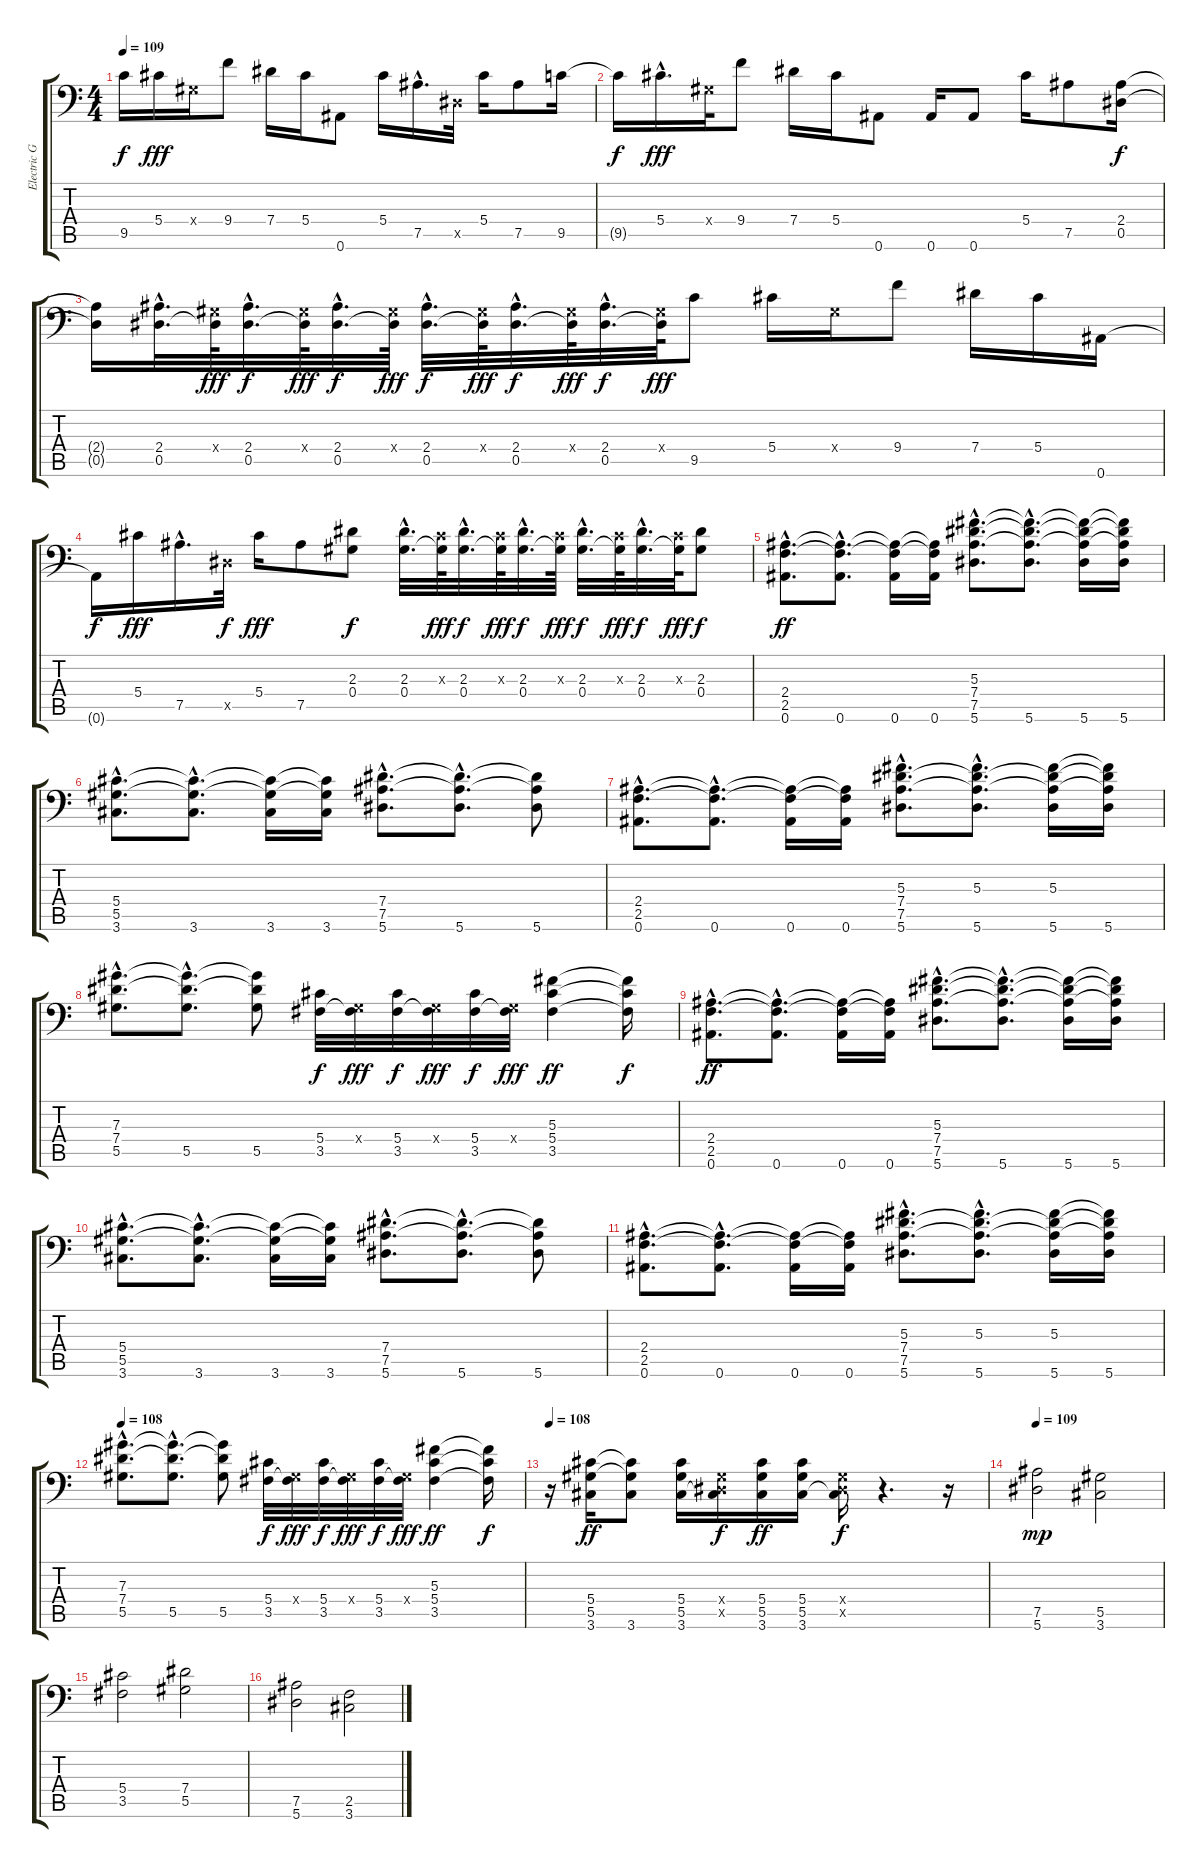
\track ("Electric Guitar 4" "Electric G") {instrument distortionguitar}
\staff {score tabs}
\tuning (Bb3 F3 Db3 Ab2 Eb2 Bb1) {hide}
\ts (4 4)
\tempo 109
\clef f4
\ks c
9.5{t}.16{dy f} 5.4.16{dy fff} 0.4{x}.16 9.4.8 7.4.16 5.4.16 0.6.8 5.4.16 7.5{hac}.16{d} 0.5{x}.32 5.4.16 7.5.8 9.5.16 |
9.5{t}.16{dy f} 5.4{hac}.16{d dy fff} 0.4{x}.32 9.4.8 7.4.16 5.4.16 0.6.8 0.6.16 0.6.8 5.4.16 7.5.8 (2.4 0.5).16{dy f} |
(2.4{t} 0.5{t}).16 (2.4{hac} 0.5{hac}).32{d} (0.4{x} 0.5{t}).64{dy fff} (2.4{hac} 0.5{hac}).32{d dy f} (0.4{x} 0.5{t}).64{dy fff} (2.4{hac} 0.5{hac}).32{d dy f} (0.4{x} 0.5{t}).64{dy fff} (2.4{hac} 0.5{hac}).32{d dy f} (0.4{x} 0.5{t}).64{dy fff} (2.4{hac} 0.5{hac}).32{d dy f} (0.4{x} 0.5{t}).64{dy fff} (2.4{hac} 0.5{hac}).32{d dy f} (0.4{x} 0.5{t}).64{dy fff} 9.5.8 5.4.16 0.4{x}.16 9.4.8 7.4.16 5.4.16 0.6.16 |
0.6{t}.16{dy f} 5.4.16{dy fff} 7.5{hac}.16{d} 0.5{x}.32{dy f} 5.4.16{dy fff} 7.5.8 (2.3 0.4).8{dy f} (2.3{hac} 0.4{hac}).32{d} (0.3{x} 0.4{t}).64{dy fff} (2.3{hac} 0.4{hac}).32{d dy f} (0.3{x} 0.4{t}).64{dy fff} (2.3{hac} 0.4{hac}).32{d dy f} (0.3{x} 0.4{t}).64{dy fff} (2.3{hac} 0.4{hac}).32{d dy f} (0.3{x} 0.4{t}).64{dy fff} (2.3{hac} 0.4{hac}).32{d dy f} (0.3{x} 0.4{t}).64{dy fff} (2.3 0.4).8{dy f} |
(2.4{hac} 2.5{hac} 0.6{hac}).8{d dy ff} (2.4{hac t} 2.5{hac t} 0.6{hac}).8{d} (2.4{t} 2.5{t} 0.6).16 (2.4{t} 2.5{t} 0.6).16 (5.3{hac} 7.4{hac} 7.5{hac} 5.6{hac}).8{d} (5.3{hac t} 7.4{hac t} 7.5{hac t} 5.6{hac}).8{d} (5.3{t} 7.4{t} 7.5{t} 5.6).16 (5.3{t} 7.4{t} 7.5{t} 5.6).16 |
(5.4{hac} 5.5{hac} 3.6{hac}).8{d} (5.4{hac t} 5.5{hac t} 3.6{hac}).8{d} (5.4{t} 5.5{t} 3.6).16 (5.4{t} 5.5{t} 3.6).16 (7.4{hac} 7.5{hac} 5.6{hac}).8{d} (7.4{hac t} 7.5{hac t} 5.6{hac}).8{d} (7.4{t} 7.5{t} 5.6).8 |
(2.4{hac} 2.5{hac} 0.6{hac}).8{d} (2.4{hac t} 2.5{hac t} 0.6{hac}).8{d} (2.4{t} 2.5{t} 0.6).16 (2.4{t} 2.5{t} 0.6).16 (5.3{hac} 7.4{hac} 7.5{hac} 5.6{hac}).8{d} (5.3{hac} 7.4{hac t} 7.5{hac t} 5.6{hac}).8{d} (5.3 7.4{t} 7.5{t} 5.6).16 (5.3{t} 7.4{t} 7.5{t} 5.6).16 |
(7.3{hac} 7.4{hac} 5.5{hac}).8{d} (7.3{hac t} 7.4{hac t} 5.5{hac}).8{d} (7.3{t} 7.4{t} 5.5).8 (5.4 3.5).32{dy f} (0.4{x} 3.5{t}).32{dy fff} (5.4 3.5).32{dy f} (0.4{x} 3.5{t}).32{dy fff} (5.4 3.5).32{dy f} (0.4{x} 3.5{t}).32{dy fff} (5.3 5.4 3.5).4{dy ff} (5.3{t} 5.4{t} 3.5{t}).16{dy f} |
(2.4{hac} 2.5{hac} 0.6{hac}).8{d dy ff} (2.4{hac t} 2.5{hac t} 0.6{hac}).8{d} (2.4{t} 2.5{t} 0.6).16 (2.4{t} 2.5{t} 0.6).16 (5.3{hac} 7.4{hac} 7.5{hac} 5.6{hac}).8{d} (5.3{hac t} 7.4{hac t} 7.5{hac t} 5.6{hac}).8{d} (5.3{t} 7.4{t} 7.5{t} 5.6).16 (5.3{t} 7.4{t} 7.5{t} 5.6).16 |
(5.4{hac} 5.5{hac} 3.6{hac}).8{d} (5.4{hac t} 5.5{hac t} 3.6{hac}).8{d} (5.4{t} 5.5{t} 3.6).16 (5.4{t} 5.5{t} 3.6).16 (7.4{hac} 7.5{hac} 5.6{hac}).8{d} (7.4{hac t} 7.5{hac t} 5.6{hac}).8{d} (7.4{t} 7.5{t} 5.6).8 |
(2.4{hac} 2.5{hac} 0.6{hac}).8{d} (2.4{hac t} 2.5{hac t} 0.6{hac}).8{d} (2.4{t} 2.5{t} 0.6).16 (2.4{t} 2.5{t} 0.6).16 (5.3{hac} 7.4{hac} 7.5{hac} 5.6{hac}).8{d} (5.3{hac} 7.4{hac t} 7.5{hac t} 5.6{hac}).8{d} (5.3 7.4{t} 7.5{t} 5.6).16 (5.3{t} 7.4{t} 7.5{t} 5.6).16 |
\tempo 108
(7.3{hac} 7.4{hac} 5.5{hac}).8{d} (7.3{hac t} 7.4{hac t} 5.5{hac}).8{d} (7.3{t} 7.4{t} 5.5).8 (5.4 3.5).32{dy f} (0.4{x} 3.5{t}).32{dy fff} (5.4 3.5).32{dy f} (0.4{x} 3.5{t}).32{dy fff} (5.4 3.5).32{dy f} (0.4{x} 3.5{t}).32{dy fff} (5.3 5.4 3.5).4{dy ff} (5.3{t} 5.4{t} 3.5{t}).16{dy f} |
\tempo 108
r.16 (5.4 5.5 3.6).16{dy ff} (5.4{t} 5.5{t} 3.6).8 (5.4 5.5 3.6).16 (0.4{x} 0.5{x} 3.6{t}).16{dy f} (5.4 5.5 3.6).16{dy ff} (5.4 5.5 3.6).16 (0.4{x} 0.5{x} 3.6{t}).16{dy f} r.4{d} r.16 |
\tempo 109
(7.5 5.6).2{dy mp} (5.5 3.6).2 |
(5.4 3.5).2 (7.4 5.5).2 |
(7.5 5.6).2 (2.5 3.6).2
